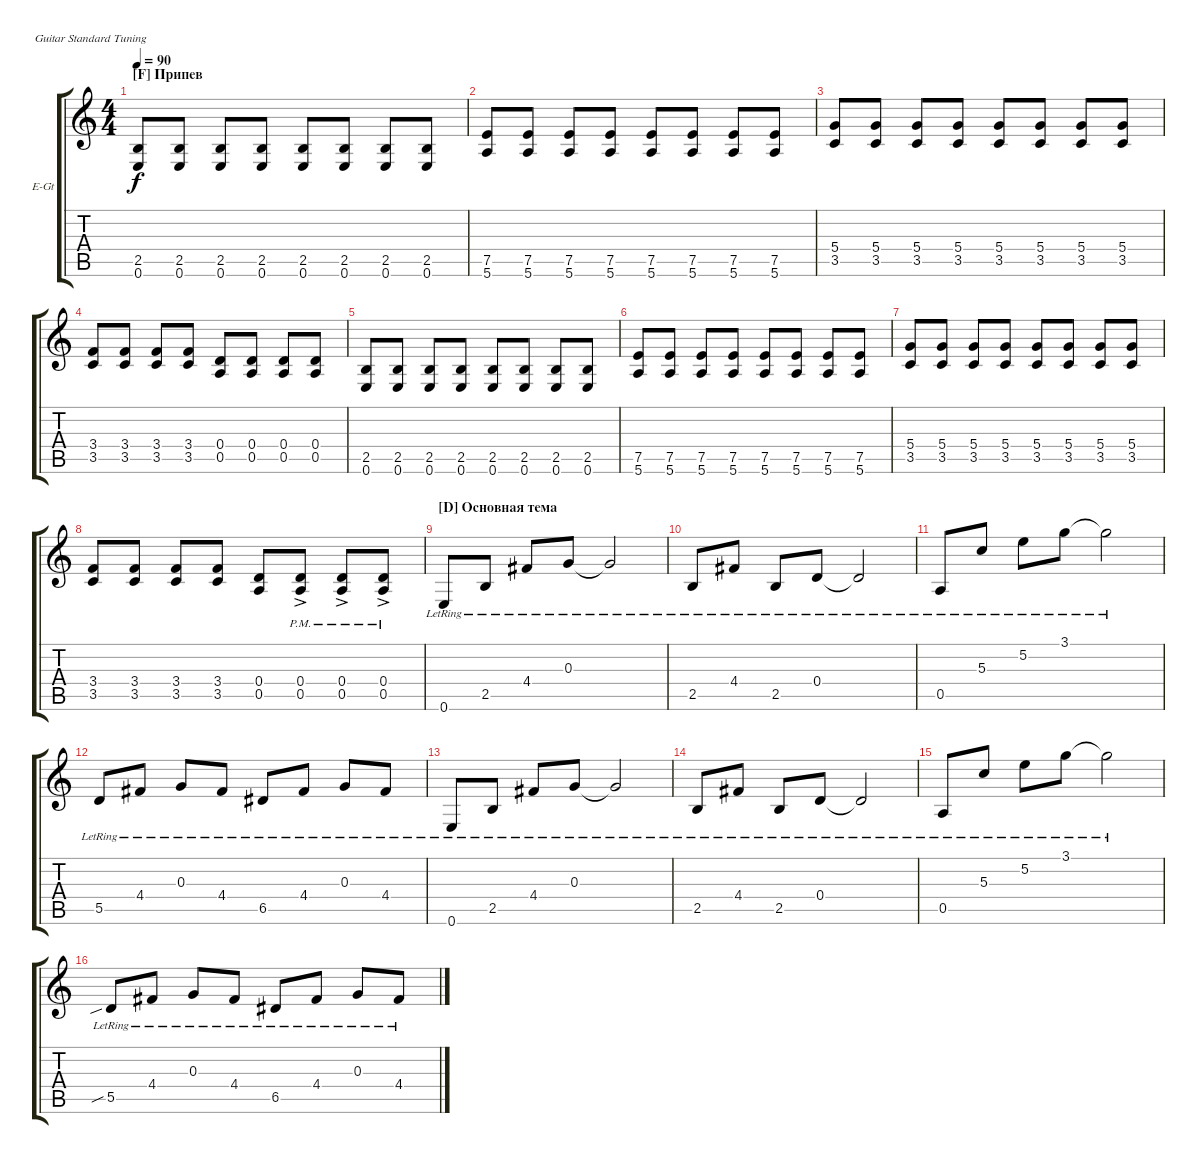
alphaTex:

\defaultSystemsLayout 4
\bracketExtendMode groupsimilarinstruments
\firstSystemTrackNameOrientation horizontal
\otherSystemsTrackNameOrientation horizontal
\track ("Guitar Rythm L" "E-Gt") {instrument distortionguitar}
\staff {score tabs}
\tuning (E4 B3 G3 D3 A2 E2)
\ts (4 4)
\section ("F" "Припев")
\tempo 90
\clef g2
\ks c
(2.5 0.6).8{dy f} (2.5 0.6).8 (2.5 0.6).8 (2.5 0.6).8 (2.5 0.6).8 (2.5 0.6).8 (2.5 0.6).8 (2.5 0.6).8 |
(7.5 5.6).8 (7.5 5.6).8 (7.5 5.6).8 (7.5 5.6).8 (7.5 5.6).8 (7.5 5.6).8 (7.5 5.6).8 (7.5 5.6).8 |
(5.4 3.5).8 (5.4 3.5).8 (5.4 3.5).8 (5.4 3.5).8 (5.4 3.5).8 (5.4 3.5).8 (5.4 3.5).8 (5.4 3.5).8 |
(3.4 3.5).8 (3.4 3.5).8 (3.4 3.5).8 (3.4 3.5).8 (0.4 0.5).8 (0.4 0.5).8 (0.4 0.5).8 (0.4 0.5).8 |
(2.5 0.6).8 (2.5 0.6).8 (2.5 0.6).8 (2.5 0.6).8 (2.5 0.6).8 (2.5 0.6).8 (2.5 0.6).8 (2.5 0.6).8 |
(7.5 5.6).8 (7.5 5.6).8 (7.5 5.6).8 (7.5 5.6).8 (7.5 5.6).8 (7.5 5.6).8 (7.5 5.6).8 (7.5 5.6).8 |
(5.4 3.5).8 (5.4 3.5).8 (5.4 3.5).8 (5.4 3.5).8 (5.4 3.5).8 (5.4 3.5).8 (5.4 3.5).8 (5.4 3.5).8 |
(3.4 3.5).8 (3.4 3.5).8 (3.4 3.5).8 (3.4 3.5).8 (0.4 0.5).8 (0.4{ac pm} 0.5{ac pm}).8 (0.4{ac pm} 0.5{ac pm}).8 (0.4{ac pm} 0.5{ac pm}).8 |
\section ("D" "Основная тема")
0.6{lr}.8 2.5{lr}.8 4.4{lr}.8 0.3{lr}.8 0.3{lr t}.2 |
2.5{lr}.8 4.4{lr}.8 2.5{lr}.8 0.4{lr}.8 0.4{lr t}.2 |
0.5{lr}.8 5.3{lr}.8 5.2{lr}.8 3.1{lr}.8 3.1{lr t}.2 |
5.5{lr}.8 4.4{lr}.8 0.3{lr}.8 4.4{lr}.8 6.5{lr}.8 4.4{lr}.8 0.3{lr}.8 4.4{lr}.8 |
0.6{lr}.8 2.5{lr}.8 4.4{lr}.8 0.3{lr}.8 0.3{lr t}.2 |
2.5{lr}.8 4.4{lr}.8 2.5{lr}.8 0.4{lr}.8 0.4{lr t}.2 |
0.5{lr}.8 5.3{lr}.8 5.2{lr}.8 3.1{lr}.8 3.1{lr t}.2 |
5.5{sib lr}.8 4.4{lr}.8 0.3{lr}.8 4.4{lr}.8 6.5{lr}.8 4.4{lr}.8 0.3{lr}.8 4.4{lr}.8
